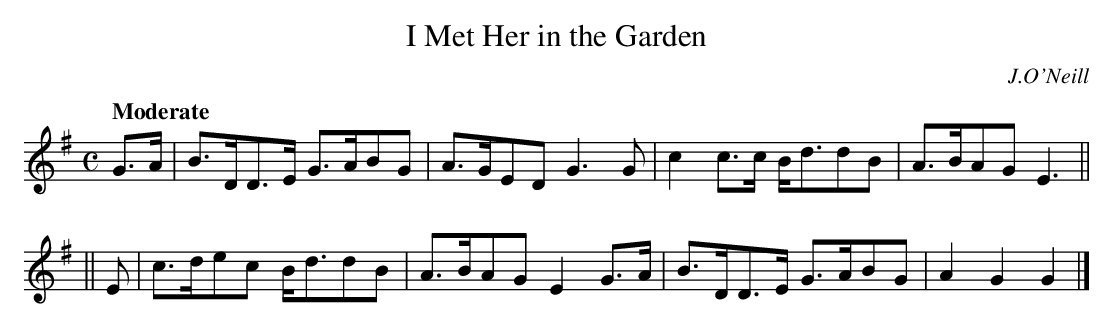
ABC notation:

X:1
T: I Met Her in the Garden
O: J.O'Neill
Q: "Moderate"
M: C
L: 1/8
K: G
 G>A | B>DD>E G>ABG | A>GED G3   G | c2 c>c B<ddB | A>BAG E3 ||
|| E | c>dec  B<ddB | A>BAG E2 G>A | B>DD>E G>ABG | A2 G2 G2 |]
